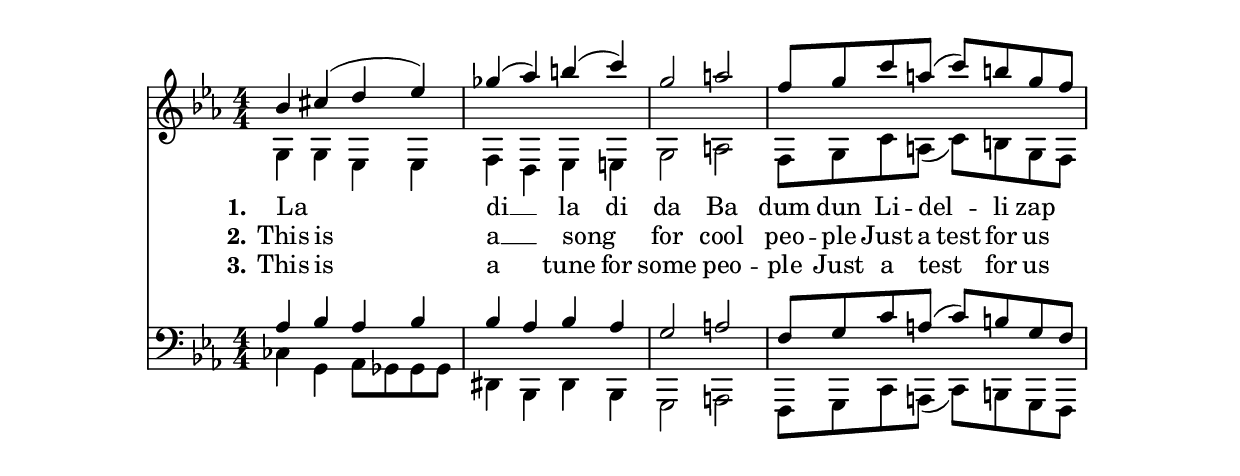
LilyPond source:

\version "2.18.2"

slurOff = { \set ignoreMelismata = ##t }
slurOn = { \unset ignoreMelismata }

StanzaOne = \lyricmode {
  \set stanza = "1."  
  La _ di __ \slurOff la di \slurOn da
  Ba dum dun
  Li -- del -- li zap
}

StanzaTwo = \lyricmode {
  \set stanza = "2."
  \slurOn This is a __ song for 
  cool peo -- ple
  \slurOff Just a test for us \slurOn
}

StanzaThree = \lyricmode {
  \set stanza = "3."
  \slurOn This is a \slurOff tune for \slurOn
  some peo -- ple
  Just a test for us
}

\language "english"

keyTime = {
    \time 4/4
    \numericTimeSignature
    \key ef \major
}

Soprano = \relative c'' {
  \voiceOne
  \keyTime
    bf4 cs( d ef)
  | gf( af) b( c) 
  | g2 a
  | f8 g c a( c) b g f
}

Alto = \relative c' {
  \voiceTwo
  \keyTime
    g4 g ef ef
  | f d ef e 
  | g2 a
  | f8 g c a( c) b g f
}

Tenor = \relative c' {
  \voiceOne
  \keyTime
    af4 bf af bf
  | bf af bf af 
  | g2 a
  | f8 g c a( c) b g f
}

Bass = \relative c {
  \voiceTwo
  \keyTime
    cf4 g af8 gf gf gf
  | ds4 bf ds bf
  | g2 a
  | f8 g c a( c) b g f
}

\score
{
  <<
		\new Staff = "treble" \with {
	}
    <<
		\clef "treble"
		\new Voice = "SopranoVoice" \Soprano
		\new Voice = "AltoVoice" \Alto
		\lyricsto SopranoVoice \new Lyrics \StanzaOne
		\lyricsto SopranoVoice \new Lyrics \StanzaTwo
		\lyricsto SopranoVoice \new Lyrics \StanzaThree
	>>

		\new Staff = "bass" \with {
	}
    <<
		\clef "bass"
		\new Voice = "TenorVoice" \Tenor
		\new Voice = "BassVoice" \Bass
	>>

  >>
  
}